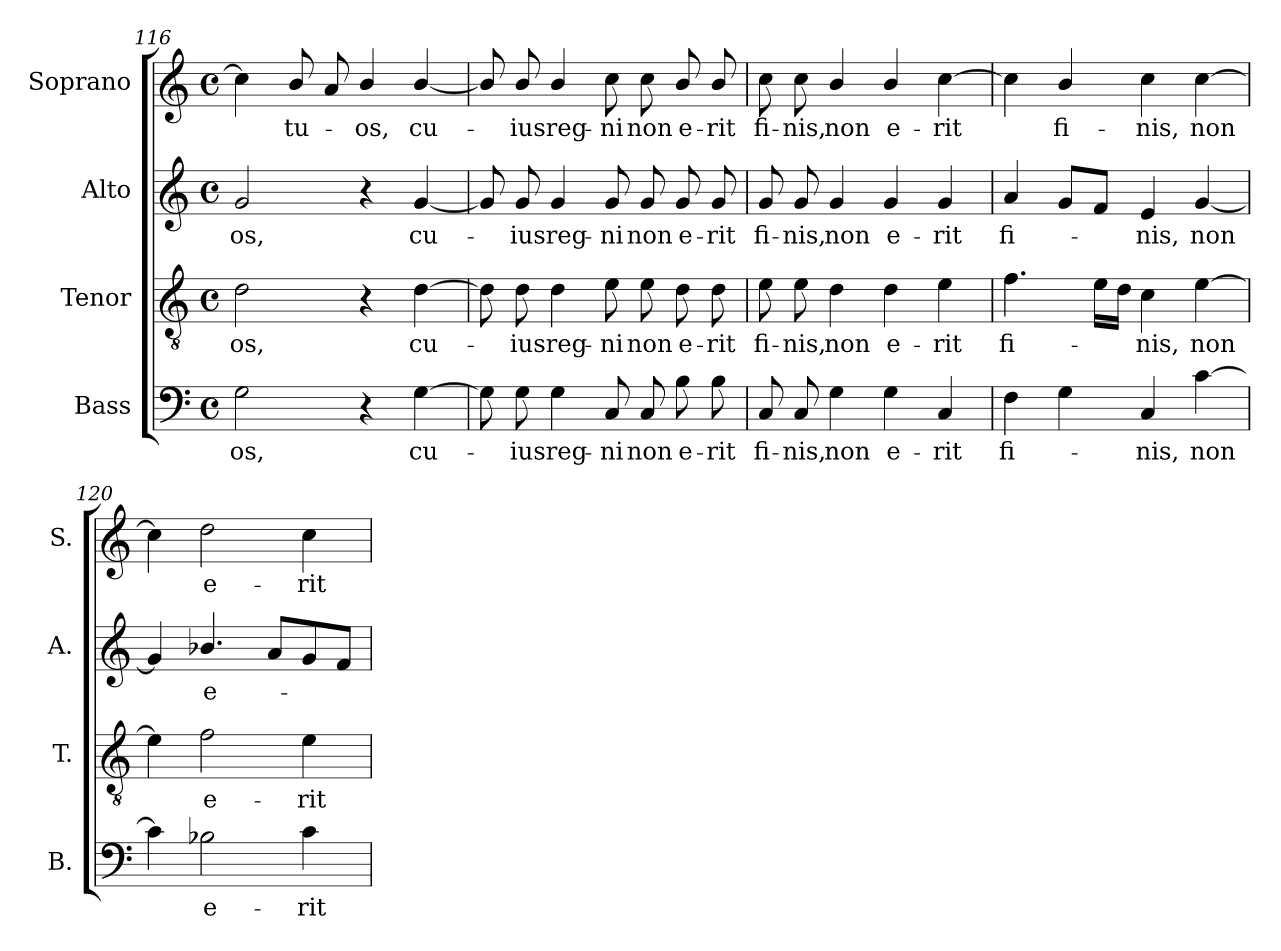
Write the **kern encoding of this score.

**kern	**text	**kern	**text	**kern	**text	**kern	**text
*part4	*part4	*part3	*part3	*part2	*part2	*part1	*part1
*staff4	*staff4	*staff3	*staff3	*staff2	*staff2	*staff1	*staff1
*I"Bass	*	*I"Tenor	*	*I"Alto	*	*I"Soprano	*
*I'B.	*	*I'T.	*	*I'A.	*	*I'S.	*
*clefF4	*	*clefGv2	*	*clefG2	*	*clefG2	*
*	*	*ITrd7c12	*	*	*	*	*
*k[]	*	*k[]	*	*k[]	*	*k[]	*
*C:	*	*C:	*	*C:	*	*C:	*
*M4/4	*	*M4/4	*	*M4/4	*	*M4/4	*
*met(c)	*	*met(c)	*	*met(c)	*	*met(c)	*
=116	=116	=116	=116	=116	=116	=116	=116
!	!LO:LY:b:color=#000000	!	!	!	!	!	!
!	!	!	!LO:LY:b:color=#000000	!	!	!	!
!	!	!	!	!	!LO:LY:b:color=#000000	!	!
2Gi\	-os,	2Di\	-os,	2gi/	-os,	4cci\]	.
!	!	!	!	!	!	!	!LO:LY:b:color=#000000
.	.	.	.	.	.	8bi/	-tu-
.	.	.	.	.	.	8ai/	.
!	!	!	!	!	!	!	!LO:LY:b:color=#000000
4r	.	4r	.	4r	.	4bi/	-os,
!	!LO:LY:b:color=#000000	!	!	!	!	!	!
!	!	!	!LO:LY:b:color=#000000	!	!	!	!
!	!	!	!	!	!LO:LY:b:color=#000000	!	!
!	!	!	!	!	!	!	!LO:LY:b:color=#000000
[4Gi\	cu-	[4Di\	cu-	[4gi/	cu-	[4bi/	cu-
=117	=117	=117	=117	=117	=117	=117	=117
8Gi\]	.	8Di\]	.	8gi/]	.	8bi/]	.
!	!LO:LY:b:color=#000000	!	!	!	!	!	!
!	!	!	!LO:LY:b:color=#000000	!	!	!	!
!	!	!	!	!	!LO:LY:b:color=#000000	!	!
!	!	!	!	!	!	!	!LO:LY:b:color=#000000
8Gi\	-ius	8Di\	-ius	8gi/	-ius	8bi/	-ius
!	!LO:LY:b:color=#000000	!	!	!	!	!	!
!	!	!	!LO:LY:b:color=#000000	!	!	!	!
!	!	!	!	!	!LO:LY:b:color=#000000	!	!
!	!	!	!	!	!	!	!LO:LY:b:color=#000000
4Gi\	reg-	4Di\	reg-	4gi/	reg-	4bi/	reg-
!	!LO:LY:b:color=#000000	!	!	!	!	!	!
!	!	!	!LO:LY:b:color=#000000	!	!	!	!
!	!	!	!	!	!LO:LY:b:color=#000000	!	!
!	!	!	!	!	!	!	!LO:LY:b:color=#000000
8Ci/	-ni	8Ei\	-ni	8gi/	-ni	8cci\	-ni
!	!LO:LY:b:color=#000000	!	!	!	!	!	!
!	!	!	!LO:LY:b:color=#000000	!	!	!	!
!	!	!	!	!	!LO:LY:b:color=#000000	!	!
!	!	!	!	!	!	!	!LO:LY:b:color=#000000
8Ci/	non	8Ei\	non	8gi/	non	8cci\	non
!	!LO:LY:b:color=#000000	!	!	!	!	!	!
!	!	!	!LO:LY:b:color=#000000	!	!	!	!
!	!	!	!	!	!LO:LY:b:color=#000000	!	!
!	!	!	!	!	!	!	!LO:LY:b:color=#000000
8Bi\	e-	8Di\	e-	8gi/	e-	8bi/	e-
!	!LO:LY:b:color=#000000	!	!	!	!	!	!
!	!	!	!LO:LY:b:color=#000000	!	!	!	!
!	!	!	!	!	!LO:LY:b:color=#000000	!	!
!	!	!	!	!	!	!	!LO:LY:b:color=#000000
8Bi\	-rit	8Di\	-rit	8gi/	-rit	8bi/	-rit
!!LO:LB:g=z
=118	=118	=118	=118	=118	=118	=118	=118
!	!LO:LY:b:color=#000000	!	!	!	!	!	!
!	!	!	!LO:LY:b:color=#000000	!	!	!	!
!	!	!	!	!	!LO:LY:b:color=#000000	!	!
!	!	!	!	!	!	!	!LO:LY:b:color=#000000
8Ci/	fi-	8Ei\	fi-	8gi/	fi-	8cci\	fi-
!	!LO:LY:b:color=#000000	!	!	!	!	!	!
!	!	!	!LO:LY:b:color=#000000	!	!	!	!
!	!	!	!	!	!LO:LY:b:color=#000000	!	!
!	!	!	!	!	!	!	!LO:LY:b:color=#000000
8Ci/	-nis,	8Ei\	-nis,	8gi/	-nis,	8cci\	-nis,
!	!LO:LY:b:color=#000000	!	!	!	!	!	!
!	!	!	!LO:LY:b:color=#000000	!	!	!	!
!	!	!	!	!	!LO:LY:b:color=#000000	!	!
!	!	!	!	!	!	!	!LO:LY:b:color=#000000
4Gi\	non	4Di\	non	4gi/	non	4bi/	non
!	!LO:LY:b:color=#000000	!	!	!	!	!	!
!	!	!	!LO:LY:b:color=#000000	!	!	!	!
!	!	!	!	!	!LO:LY:b:color=#000000	!	!
!	!	!	!	!	!	!	!LO:LY:b:color=#000000
4Gi\	e-	4Di\	e-	4gi/	e-	4bi/	e-
!	!LO:LY:b:color=#000000	!	!	!	!	!	!
!	!	!	!LO:LY:b:color=#000000	!	!	!	!
!	!	!	!	!	!LO:LY:b:color=#000000	!	!
!	!	!	!	!	!	!	!LO:LY:b:color=#000000
4Ci/	-rit	4Ei\	-rit	4gi/	-rit	[4cci\	-rit
=119	=119	=119	=119	=119	=119	=119	=119
!	!LO:LY:b:color=#000000	!	!	!	!	!	!
!	!	!	!LO:LY:b:color=#000000	!	!	!	!
!	!	!	!	!	!LO:LY:b:color=#000000	!	!
4Fi\	fi-	4.Fi\	fi-	4ai/	fi-	4cci\]	.
!	!	!	!	!	!	!	!LO:LY:b:color=#000000
4Gi\	.	.	.	8gi/L	.	4bi/	fi-
.	.	16Ei\LL	.	8fi/J	.	.	.
.	.	16Di\JJ	.	.	.	.	.
!	!LO:LY:b:color=#000000	!	!	!	!	!	!
!	!	!	!LO:LY:b:color=#000000	!	!	!	!
!	!	!	!	!	!LO:LY:b:color=#000000	!	!
!	!	!	!	!	!	!	!LO:LY:b:color=#000000
4Ci/	-nis,	4Ci\	-nis,	4ei/	-nis,	4cci\	-nis,
!	!LO:LY:b:color=#000000	!	!	!	!	!	!
!	!	!	!LO:LY:b:color=#000000	!	!	!	!
!	!	!	!	!	!LO:LY:b:color=#000000	!	!
!	!	!	!	!	!	!	!LO:LY:b:color=#000000
[4ci\	non	[4Ei\	non	[4gi/	non	[4cci\	non
=120	=120	=120	=120	=120	=120	=120	=120
4ci\]	.	4Ei\]	.	4gi/]	.	4cci\]	.
!	!LO:LY:b:color=#000000	!	!	!	!	!	!
!	!	!	!LO:LY:b:color=#000000	!	!	!	!
!	!	!	!	!	!LO:LY:b:color=#000000	!	!
!	!	!	!	!	!	!	!LO:LY:b:color=#000000
2B-Xi\	e-	2Fi\	e-	4.b-Xi/	e-	2ddi\	e-
.	.	.	.	8ai/L	.	.	.
!	!LO:LY:b:color=#000000	!	!	!	!	!	!
!	!	!	!LO:LY:b:color=#000000	!	!	!	!
!	!	!	!	!	!	!	!LO:LY:b:color=#000000
4ci\	-rit	4Ei\	-rit	8gi/	.	4cci\	-rit
.	.	.	.	8fi/J	.	.	.
=	=	=	=	=	=	=	=
*-	*-	*-	*-	*-	*-	*-	*-
